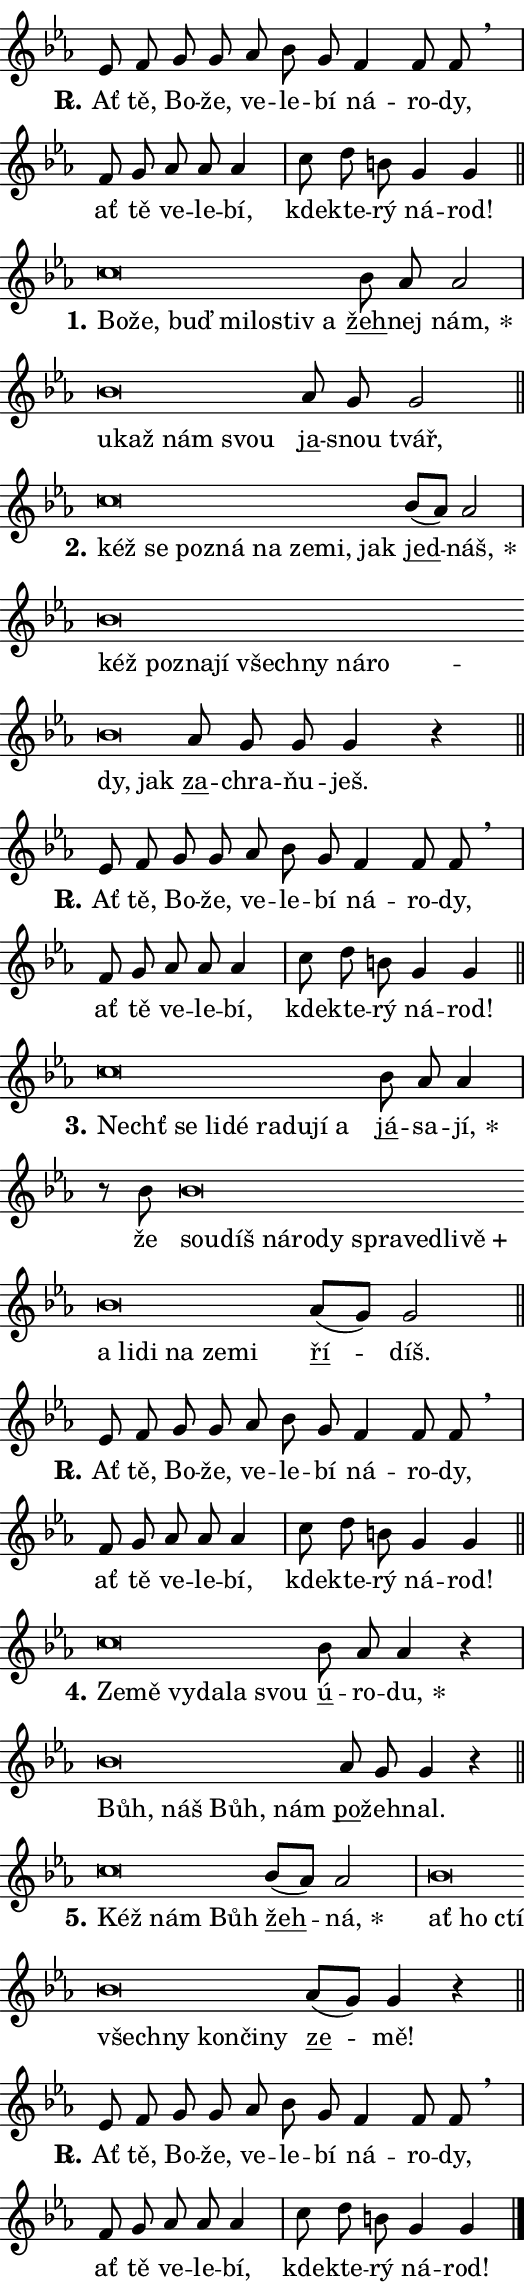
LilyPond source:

\version "2.24.0"
\header { tagline = "" }
\paper {
  indent = 0\cm
  top-margin = 0\cm
  right-margin = 0.13\cm % to fit lyric hyphens
  bottom-margin = 0\cm
  left-margin = 0\cm
  paper-width = 9\cm
  page-breaking = #ly:one-page-breaking
  system-system-spacing.basic-distance = #11
  score-system-spacing.basic-distance = #11
  ragged-last = ##f
}


%% Author: Thomas Morley
%% https://lists.gnu.org/archive/html/lilypond-user/2020-05/msg00002.html
#(define (line-position grob)
"Returns position of @var[grob} in current system:
   @code{'start}, if at first time-step
   @code{'end}, if at last time-step
   @code{'middle} otherwise
"
  (let* ((col (ly:item-get-column grob))
         (ln (ly:grob-object col 'left-neighbor))
         (rn (ly:grob-object col 'right-neighbor))
         (col-to-check-left (if (ly:grob? ln) ln col))
         (col-to-check-right (if (ly:grob? rn) rn col))
         (break-dir-left
           (and
             (ly:grob-property col-to-check-left 'non-musical #f)
             (ly:item-break-dir col-to-check-left)))
         (break-dir-right
           (and
             (ly:grob-property col-to-check-right 'non-musical #f)
             (ly:item-break-dir col-to-check-right))))
        (cond ((eqv? 1 break-dir-left) 'start)
              ((eqv? -1 break-dir-right) 'end)
              (else 'middle))))

#(define (tranparent-at-line-position vctor)
  (lambda (grob)
  "Relying on @code{line-position} select the relevant enry from @var{vctor}.
Used to determine transparency,"
    (case (line-position grob)
      ((end) (not (vector-ref vctor 0)))
      ((middle) (not (vector-ref vctor 1)))
      ((start) (not (vector-ref vctor 2))))))

noteHeadBreakVisibility =
#(define-music-function (break-visibility)(vector?)
"Makes @code{NoteHead}s transparent relying on @var{break-visibility}"
#{
  \override NoteHead.transparent =
    #(tranparent-at-line-position break-visibility)
#})

#(define delete-ledgers-for-transparent-note-heads
  (lambda (grob)
    "Reads whether a @code{NoteHead} is transparent.
If so this @code{NoteHead} is removed from @code{'note-heads} from
@var{grob}, which is supposed to be @code{LedgerLineSpanner}.
As a result ledgers are not printed for this @code{NoteHead}"
    (let* ((nhds-array (ly:grob-object grob 'note-heads))
           (nhds-list
             (if (ly:grob-array? nhds-array)
                 (ly:grob-array->list nhds-array)
                 '()))
           ;; Relies on the transparent-property being done before
           ;; Staff.LedgerLineSpanner.after-line-breaking is executed.
           ;; This is fragile ...
           (to-keep
             (remove
               (lambda (nhd)
                 (ly:grob-property nhd 'transparent #f))
               nhds-list)))
      ;; TODO find a better method to iterate over grob-arrays, similiar
      ;; to filter/remove etc for lists
      ;; For now rebuilt from scratch
      (set! (ly:grob-object grob 'note-heads)  '())
      (for-each
        (lambda (nhd)
          (ly:pointer-group-interface::add-grob grob 'note-heads nhd))
        to-keep))))

squashNotes = {
  \override NoteHead.X-extent = #'(-0.2 . 0.2)
  \override NoteHead.Y-extent = #'(-0.75 . 0)
  \override NoteHead.stencil =
    #(lambda (grob)
       (let ((pos (ly:grob-property grob 'staff-position)))
         (begin
           (if (< pos -7) (display "ERROR: Lower brevis then expected\n") (display ""))
           (if (<= pos -6) ly:text-interface::print ly:note-head::print))))
}
unSquashNotes = {
  \revert NoteHead.X-extent
  \revert NoteHead.Y-extent
  \revert NoteHead.stencil
}

hideNotes = \noteHeadBreakVisibility #begin-of-line-visible
unHideNotes = \noteHeadBreakVisibility #all-visible

% work-around for resetting accidentals
% https://lilypond.org/doc/v2.23/Documentation/notation/displaying-rhythms#unmetered-music
cadenzaMeasure = {
  \cadenzaOff
  \partial 1024 s1024
  \cadenzaOn
}

#(define-markup-command (accent layout props text) (markup?)
  "Underline accented syllable"
  (interpret-markup layout props
    #{\markup \override #'(offset . 4.3) \underline { #text }#}))

responsum = \markup \concat {
  "R" \hspace #-1.05 \path #0.1 #'((moveto 0 0.07) (lineto 0.9 0.8)) \hspace #0.05 "."
}

spaceSize = #0.6828661417322834 % exact space size for TeX Gyre Schola

\layout {
  \context {
    \Staff
    \remove "Time_signature_engraver"
    \override LedgerLineSpanner.after-line-breaking = #delete-ledgers-for-transparent-note-heads
  }
  \context {
    \Lyrics {
      \override LyricSpace.minimum-distance = \spaceSize
      \override LyricText.font-name = #"TeX Gyre Schola"
      \override LyricText.font-size = 1
      \override StanzaNumber.font-name = #"TeX Gyre Schola Bold"
      \override StanzaNumber.font-size = 1
    }
  }
  \context {
    \Score 
    \override NoteHead.text =
      #(lambda (grob) 
        (let ((pos (ly:grob-property grob 'staff-position)))
          #{\markup {
            \combine
              \halign #-0.55 \raise #(if (= pos -6) 0 0.5) \override #'(thickness . 2) \draw-line #'(3.2 . 0)
              \musicglyph "noteheads.sM1"
          }#}))
  }
}

% magnetic-lyrics.ily
%
%   written by
%     Jean Abou Samra <jean@abou-samra.fr>
%     Werner Lemberg <wl@gnu.org>
%
%   adapted by
%     Jiri Hon <jiri.hon@gmail.com>
%
% Version 2022-Apr-15

% https://www.mail-archive.com/lilypond-user@gnu.org/msg149350.html

#(define (Left_hyphen_pointer_engraver context)
   "Collect syllable-hyphen-syllable occurrences in lyrics and store
them in properties.  This engraver only looks to the left.  For
example, if the lyrics input is @code{foo -- bar}, it does the
following.

@itemize @bullet
@item
Set the @code{text} property of the @code{LyricHyphen} grob between
@q{foo} and @q{bar} to @code{foo}.

@item
Set the @code{left-hyphen} property of the @code{LyricText} grob with
text @q{foo} to the @code{LyricHyphen} grob between @q{foo} and
@q{bar}.
@end itemize

Use this auxiliary engraver in combination with the
@code{lyric-@/text::@/apply-@/magnetic-@/offset!} hook."
   (let ((hyphen #f)
         (text #f))
     (make-engraver
      (acknowledgers
       ((lyric-syllable-interface engraver grob source-engraver)
        (set! text grob)))
      (end-acknowledgers
       ((lyric-hyphen-interface engraver grob source-engraver)
        ;(when (not (grob::has-interface grob 'lyric-space-interface))
          (set! hyphen grob)));)
      ((stop-translation-timestep engraver)
       (when (and text hyphen)
         (ly:grob-set-object! text 'left-hyphen hyphen))
       (set! text #f)
       (set! hyphen #f)))))

#(define (lyric-text::apply-magnetic-offset! grob)
   "If the space between two syllables is less than the value in
property @code{LyricText@/.details@/.squash-threshold}, move the right
syllable to the left so that it gets concatenated with the left
syllable.

Use this function as a hook for
@code{LyricText@/.after-@/line-@/breaking} if the
@code{Left_@/hyphen_@/pointer_@/engraver} is active."
   (let ((hyphen (ly:grob-object grob 'left-hyphen #f)))
     (when hyphen
       (let ((left-text (ly:spanner-bound hyphen LEFT)))
         (when (grob::has-interface left-text 'lyric-syllable-interface)
           (let* ((common (ly:grob-common-refpoint grob left-text X))
                  (this-x-ext (ly:grob-extent grob common X))
                  (left-x-ext
                   (begin
                     ;; Trigger magnetism for left-text.
                     (ly:grob-property left-text 'after-line-breaking)
                     (ly:grob-extent left-text common X)))
                  ;; `delta` is the gap width between two syllables.
                  (delta (- (interval-start this-x-ext)
                            (interval-end left-x-ext)))
                  (details (ly:grob-property grob 'details))
                  (threshold (assoc-get 'squash-threshold details 0.2)))
             (when (< delta threshold)
               (let* (;; We have to manipulate the input text so that
                      ;; ligatures crossing syllable boundaries are not
                      ;; disabled.  For languages based on the Latin
                      ;; script this is essentially a beautification.
                      ;; However, for non-Western scripts it can be a
                      ;; necessity.
                      (lt (ly:grob-property left-text 'text))
                      (rt (ly:grob-property grob 'text))
                      (is-space (grob::has-interface hyphen 'lyric-space-interface))
                      (space (if is-space " " ""))
                      (extra-delta (if is-space spaceSize 0))
                      ;; Append new syllable.
                      (ltrt-space (if (and (string? lt) (string? rt))
                                (string-append lt space rt)
                                (make-concat-markup (list lt space rt))))
                      ;; Right-align `ltrt` to the right side.
                      (ltrt-space-markup (grob-interpret-markup
                               grob
                               (make-translate-markup
                                (cons (interval-length this-x-ext) 0)
                                (make-right-align-markup ltrt-space)))))
                 (begin
                   ;; Don't print `left-text`.
                   (ly:grob-set-property! left-text 'stencil #f)
                   ;; Set text and stencil (which holds all collected
                   ;; syllables so far) and shift it to the left.
                   (ly:grob-set-property! grob 'text ltrt-space)
                   (ly:grob-set-property! grob 'stencil ltrt-space-markup)
                   (ly:grob-translate-axis! grob (- (- delta extra-delta)) X))))))))))


#(define (lyric-hyphen::displace-bounds-first grob)
   ;; Make very sure this callback isn't triggered too early.
   (let ((left (ly:spanner-bound grob LEFT))
         (right (ly:spanner-bound grob RIGHT)))
     (ly:grob-property left 'after-line-breaking)
     (ly:grob-property right 'after-line-breaking)
     (ly:lyric-hyphen::print grob)))

squashThreshold = #0.4

\layout {
  \context {
    \Lyrics
    \consists #Left_hyphen_pointer_engraver
    \override LyricText.after-line-breaking =
      #lyric-text::apply-magnetic-offset!
    \override LyricHyphen.stencil = #lyric-hyphen::displace-bounds-first
    \override LyricText.details.squash-threshold = \squashThreshold
    \override LyricHyphen.minimum-distance = 0
    \override LyricHyphen.minimum-length = \squashThreshold
  }
}

squashText = \override LyricText.details.squash-threshold = 9999
unSquashText = \override LyricText.details.squash-threshold = \squashThreshold

leftText = \override LyricText.self-alignment-X = #LEFT
unLeftText = \revert LyricText.self-alignment-X

starOffset = #(lambda (grob) 
                (let ((x_offset (ly:self-alignment-interface::aligned-on-x-parent grob)))
                  (if (= x_offset 0) 0 (+ x_offset 1.2))))

star = #(define-music-function (syllable)(string?)
"Append star separator at the end of a syllable"
#{
  \once \override LyricText.X-offset = #starOffset
  \lyricmode { \markup {
    #syllable
    \override #'((font-name . "TeX Gyre Schola Bold")) \hspace #0.2 \lower #0.65 \larger "*"
  } }
#})

starAccent = #(define-music-function (syllable)(string?)
"Append star separator at the end of a syllable and make accent"
#{
  \once \override LyricText.X-offset = #starOffset
  \lyricmode { \markup {
    \accent #syllable
    \override #'((font-name . "TeX Gyre Schola Bold")) \hspace #0.2 \lower #0.65 \larger "*"
  } }
#})

breath = #(define-music-function (syllable)(string?)
"Append breathing indicator at the end of a syllable"
#{
  \lyricmode { \markup { #syllable "+" } }
#})

optionalBreath = #(define-music-function (syllable)(string?)
"Append optional breathing indicator at the end of a syllable"
#{
  \lyricmode { \markup { #syllable "(+)" } }
#})


\score {
    <<
        \new Voice = "melody" { \cadenzaOn \key es \major \relative { es'8 f g g as bes g \bar "" f4 f8 f \breathe \cadenzaMeasure \bar "|" f g as as as4 \cadenzaMeasure \bar "|" c8 d b g4 g \cadenzaMeasure \bar "||" \break } }
        \new Lyrics \lyricsto "melody" { \lyricmode { \set stanza = \responsum
Ať tě, Bo -- že, ve -- le -- bí ná -- ro -- dy, ať tě ve -- le -- bí, kde -- kte -- rý ná -- rod! } }
    >>
    \layout {}
}

\score {
    <<
        \new Voice = "melody" { \cadenzaOn \key es \major \relative { \squashNotes c''\breve*1/16 \hideNotes \breve*1/16 \bar "" \breve*1/16 \bar "" \breve*1/16 \bar "" \breve*1/16 \bar "" \breve*1/16 \breve*1/16 \bar "" \unHideNotes \unSquashNotes \bar "" bes8 as as2 \cadenzaMeasure \bar "|" \squashNotes bes\breve*1/16 \hideNotes \breve*1/16 \bar "" \breve*1/16 \breve*1/16 \bar "" \unHideNotes \unSquashNotes \bar "" as8 g g2 \cadenzaMeasure \bar "||" \break } }
        \new Lyrics \lyricsto "melody" { \lyricmode { \set stanza = "1."
\leftText Bo -- \squashText že, buď mi -- lo -- stiv a \unLeftText \unSquashText \markup \accent žeh -- nej \star nám, \leftText u -- \squashText kaž nám svou \unLeftText \unSquashText \markup \accent ja -- snou tvář, } }
    >>
    \layout {}
}

\score {
    <<
        \new Voice = "melody" { \cadenzaOn \key es \major \relative { \squashNotes c''\breve*1/16 \hideNotes \breve*1/16 \bar "" \breve*1/16 \bar "" \breve*1/16 \bar "" \breve*1/16 \bar "" \breve*1/16 \bar "" \breve*1/16 \breve*1/16 \bar "" \unHideNotes \unSquashNotes \bar "" bes8[( as)] as2 \cadenzaMeasure \bar "|" \squashNotes bes\breve*1/16 \hideNotes \breve*1/16 \bar "" \breve*1/16 \bar "" \breve*1/16 \bar "" \breve*1/16 \bar "" \breve*1/16 \bar "" \breve*1/16 \bar "" \breve*1/16 \bar "" \breve*1/16 \breve*1/16 \bar "" \unHideNotes \unSquashNotes \bar "" as8 g g g4 r \cadenzaMeasure \bar "||" \break } }
        \new Lyrics \lyricsto "melody" { \lyricmode { \set stanza = "2."
\leftText kéž \squashText se po -- zná na ze -- mi, jak \unLeftText \unSquashText \markup \accent jed -- \star náš, \leftText kéž \squashText po -- zna -- jí všech -- ny ná -- ro -- dy, jak \unLeftText \unSquashText \markup \accent za -- chra -- ňu -- ješ. } }
    >>
    \layout {}
}

\score {
    <<
        \new Voice = "melody" { \cadenzaOn \key es \major \relative { es'8 f g g as bes g \bar "" f4 f8 f \breathe \cadenzaMeasure \bar "|" f g as as as4 \cadenzaMeasure \bar "|" c8 d b g4 g \cadenzaMeasure \bar "||" \break } }
        \new Lyrics \lyricsto "melody" { \lyricmode { \set stanza = \responsum
Ať tě, Bo -- že, ve -- le -- bí ná -- ro -- dy, ať tě ve -- le -- bí, kde -- kte -- rý ná -- rod! } }
    >>
    \layout {}
}

\score {
    <<
        \new Voice = "melody" { \cadenzaOn \key es \major \relative { \squashNotes c''\breve*1/16 \hideNotes \breve*1/16 \bar "" \breve*1/16 \bar "" \breve*1/16 \bar "" \breve*1/16 \bar "" \breve*1/16 \bar "" \breve*1/16 \breve*1/16 \bar "" \unHideNotes \unSquashNotes \bar "" bes8 as as4 \cadenzaMeasure \bar "|" r8 bes8 \squashNotes bes\breve*1/16 \hideNotes \breve*1/16 \bar "" \breve*1/16 \bar "" \breve*1/16 \bar "" \breve*1/16 \bar "" \breve*1/16 \bar "" \breve*1/16 \bar "" \breve*1/16 \bar "" \breve*1/16 \bar "" \breve*1/16 \bar "" \breve*1/16 \bar "" \breve*1/16 \bar "" \breve*1/16 \bar "" \breve*1/16 \breve*1/16 \bar "" \unHideNotes \unSquashNotes \bar "" as8[( g)] g2 \cadenzaMeasure \bar "||" \break } }
        \new Lyrics \lyricsto "melody" { \lyricmode { \set stanza = "3."
\leftText Nechť \squashText se li -- dé ra -- du -- jí a \unLeftText \unSquashText \markup \accent já -- sa -- \star jí, že \leftText sou -- \squashText díš ná -- ro -- dy spra -- ve -- dli -- \breath "vě" a li -- di na ze -- mi \unLeftText \unSquashText \markup \accent ří -- díš. } }
    >>
    \layout {}
}

\score {
    <<
        \new Voice = "melody" { \cadenzaOn \key es \major \relative { es'8 f g g as bes g \bar "" f4 f8 f \breathe \cadenzaMeasure \bar "|" f g as as as4 \cadenzaMeasure \bar "|" c8 d b g4 g \cadenzaMeasure \bar "||" \break } }
        \new Lyrics \lyricsto "melody" { \lyricmode { \set stanza = \responsum
Ať tě, Bo -- že, ve -- le -- bí ná -- ro -- dy, ať tě ve -- le -- bí, kde -- kte -- rý ná -- rod! } }
    >>
    \layout {}
}

\score {
    <<
        \new Voice = "melody" { \cadenzaOn \key es \major \relative { \squashNotes c''\breve*1/16 \hideNotes \breve*1/16 \bar "" \breve*1/16 \bar "" \breve*1/16 \bar "" \breve*1/16 \breve*1/16 \bar "" \unHideNotes \unSquashNotes \bar "" bes8 as as4 r \cadenzaMeasure \bar "|" \squashNotes bes\breve*1/16 \hideNotes \breve*1/16 \bar "" \breve*1/16 \breve*1/16 \bar "" \unHideNotes \unSquashNotes \bar "" as8 g g4 r \cadenzaMeasure \bar "||" \break } }
        \new Lyrics \lyricsto "melody" { \lyricmode { \set stanza = "4."
\leftText Ze -- \squashText mě vy -- da -- la svou \unLeftText \unSquashText \markup \accent ú -- ro -- \star du, \leftText Bůh, \squashText náš Bůh, nám \unLeftText \unSquashText \markup \accent po -- žeh -- nal. } }
    >>
    \layout {}
}

\score {
    <<
        \new Voice = "melody" { \cadenzaOn \key es \major \relative { \squashNotes c''\breve*1/16 \hideNotes \breve*1/16 \breve*1/16 \bar "" \unHideNotes \unSquashNotes \bar "" bes8[( as)] as2 \cadenzaMeasure \bar "|" \squashNotes bes\breve*1/16 \hideNotes \breve*1/16 \bar "" \breve*1/16 \bar "" \breve*1/16 \bar "" \breve*1/16 \bar "" \breve*1/16 \bar "" \breve*1/16 \breve*1/16 \bar "" \unHideNotes \unSquashNotes \bar "" as8[( g)] g4 r \cadenzaMeasure \bar "||" \break } }
        \new Lyrics \lyricsto "melody" { \lyricmode { \set stanza = "5."
\leftText Kéž \squashText nám Bůh \unLeftText \unSquashText \markup \accent žeh -- \star ná, \leftText ať \squashText ho ctí všech -- ny kon -- či -- ny \unLeftText \unSquashText \markup \accent ze -- mě! } }
    >>
    \layout {}
}

\score {
    <<
        \new Voice = "melody" { \cadenzaOn \key es \major \relative { es'8 f g g as bes g \bar "" f4 f8 f \breathe \cadenzaMeasure \bar "|" f g as as as4 \cadenzaMeasure \bar "|" c8 d b g4 g \cadenzaMeasure \bar "||" \break } \bar "|." }
        \new Lyrics \lyricsto "melody" { \lyricmode { \set stanza = \responsum
Ať tě, Bo -- že, ve -- le -- bí ná -- ro -- dy, ať tě ve -- le -- bí, kde -- kte -- rý ná -- rod! } }
    >>
    \layout {}
}
